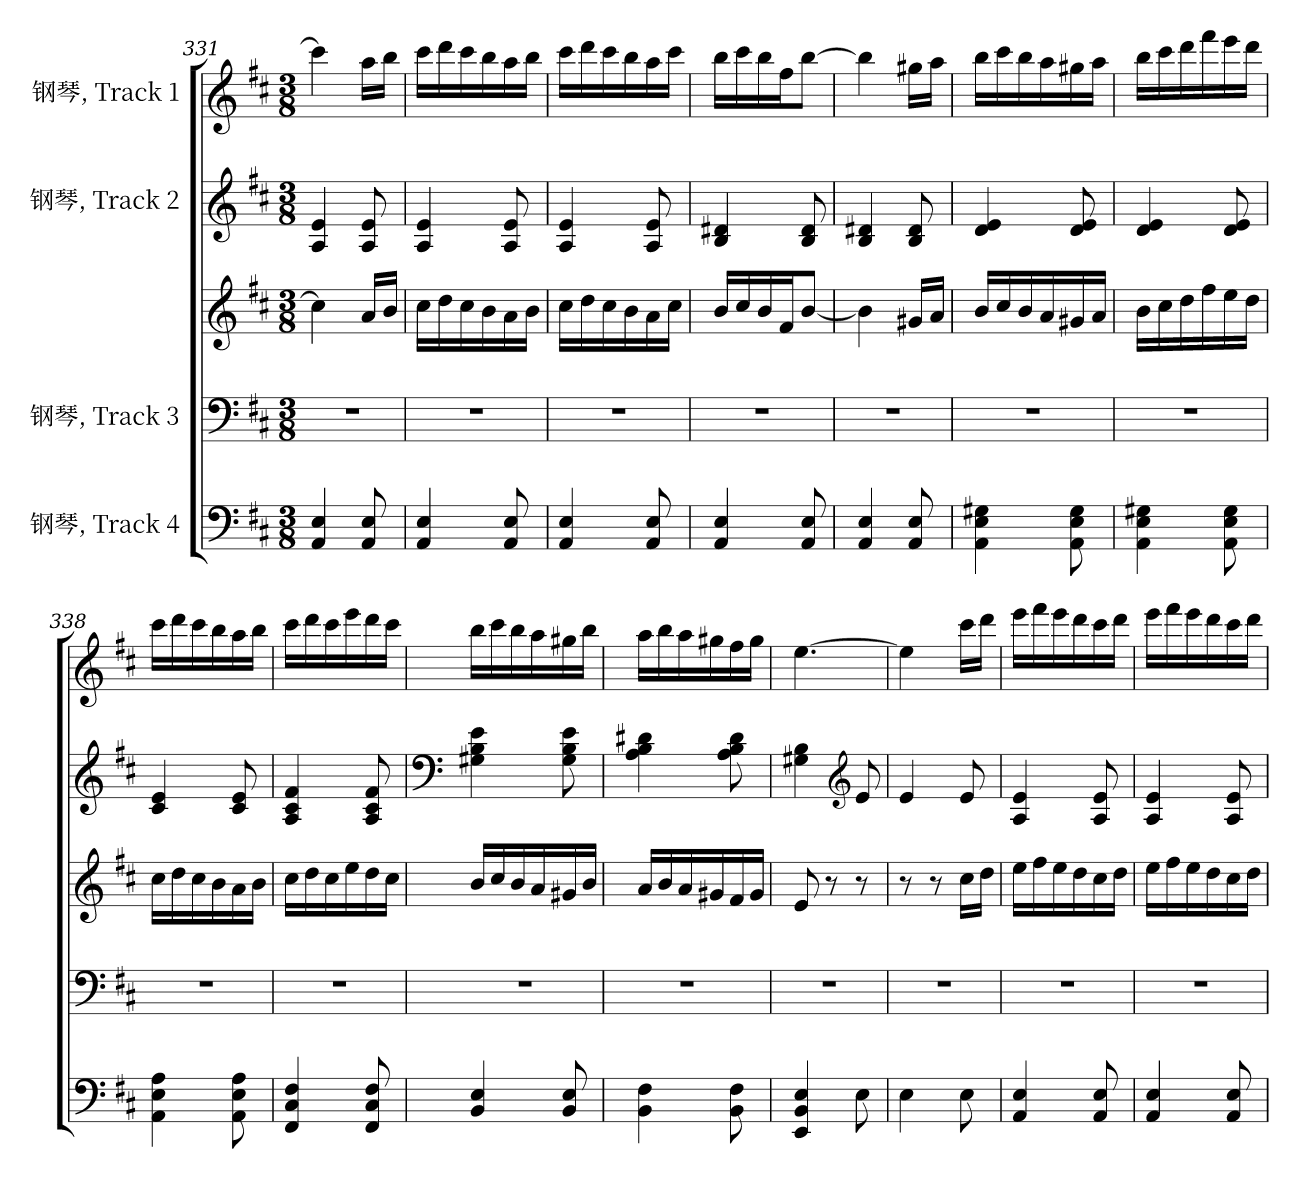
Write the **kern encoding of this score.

**kern	**kern	**kern	**kern	**kern
*part4	*part3	*part3	*part2	*part1
*staff5	*staff4	*staff3	*staff2	*staff1
*I"钢琴, Track 4	*I"钢琴, Track 3	*	*I"钢琴, Track 2	*I"钢琴, Track 1
*clefF4	*clefF4	*clefG2	*clefG2	*clefG2
*k[f#c#]	*k[f#c#]	*k[f#c#]	*k[f#c#]	*k[f#c#]
*M3/8	*M3/8	*M3/8	*M3/8	*M3/8
=331	=331	=331	=331	=331
4AA/ 4E/	4.r	4cc#\]	4A/ 4e/	4ccc#\]
8AA/ 8E/	.	16a/LL	8A/ 8e/	16aa\LL
.	.	16b/JJ	.	16bb\JJ
=332	=332	=332	=332	=332
4AA/ 4E/	4.r	16cc#\LL	4A/ 4e/	16ccc#\LL
.	.	16dd\	.	16ddd\
.	.	16cc#\	.	16ccc#\
.	.	16b\	.	16bb\
8AA/ 8E/	.	16a\	8A/ 8e/	16aa\
.	.	16b\JJ	.	16bb\JJ
=333	=333	=333	=333	=333
4AA/ 4E/	4.r	16cc#\LL	4A/ 4e/	16ccc#\LL
.	.	16dd\	.	16ddd\
.	.	16cc#\	.	16ccc#\
.	.	16b\	.	16bb\
8AA/ 8E/	.	16a\	8A/ 8e/	16aa\
.	.	16cc#\JJ	.	16ccc#\JJ
!!LO:PB:g=z
=334	=334	=334	=334	=334
4AA/ 4E/	4.r	16b/LL	4B/ 4d#X/	16bb\LL
.	.	16cc#/	.	16ccc#\
.	.	16b/	.	16bb\
.	.	16f#/J	.	16ff#\J
8AA/ 8E/	.	[8b/J	8B/ 8d#/	[8bb\J
=335	=335	=335	=335	=335
4AA/ 4E/	4.r	4b\]	4B/ 4d#X/	4bb\]
8AA/ 8E/	.	16g#X/LL	8B/ 8d#/	16gg#X\LL
.	.	16a/JJ	.	16aa\JJ
=336	=336	=336	=336	=336
4AA\ 4E\ 4G#X\	4.r	16b/LL	4d/ 4e/	16bb\LL
.	.	16cc#/	.	16ccc#\
.	.	16b/	.	16bb\
.	.	16a/	.	16aa\
8AA\ 8E\ 8G#\	.	16g#X/	8d/ 8e/	16gg#X\
.	.	16a/JJ	.	16aa\JJ
=337	=337	=337	=337	=337
4AA\ 4E\ 4G#X\	4.r	16b\LL	4d/ 4e/	16bb\LL
.	.	16cc#\	.	16ccc#\
.	.	16dd\	.	16ddd\
.	.	16ff#\	.	16fff#\
8AA\ 8E\ 8G#\	.	16ee\	8d/ 8e/	16eee\
.	.	16dd\JJ	.	16ddd\JJ
=338	=338	=338	=338	=338
4AA\ 4E\ 4A\	4.r	16cc#\LL	4c#/ 4e/	16ccc#\LL
.	.	16dd\	.	16ddd\
.	.	16cc#\	.	16ccc#\
.	.	16b\	.	16bb\
8AA\ 8E\ 8A\	.	16a\	8c#/ 8e/	16aa\
.	.	16b\JJ	.	16bb\JJ
!!LO:LB:g=z
=339	=339	=339	=339	=339
4FF#/ 4C#/ 4F#/	4.r	16cc#\LL	4A/ 4c#/ 4f#/	16ccc#\LL
.	.	16dd\	.	16ddd\
.	.	16cc#\	.	16ccc#\
.	.	16ee\	.	16eee\
8FF#/ 8C#/ 8F#/	.	16dd\	8A/ 8c#/ 8f#/	16ddd\
.	.	16cc#\JJ	.	16ccc#\JJ
=340	=340	=340	=340	=340
*	*	*	*clefF4	*
4BB/ 4E/	4.r	16b/LL	4G#X\ 4B\ 4e\	16bb\LL
.	.	16cc#/	.	16ccc#\
.	.	16b/	.	16bb\
.	.	16a/	.	16aa\
8BB/ 8E/	.	16g#X/	8G#\ 8B\ 8e\	16gg#X\
.	.	16b/JJ	.	16bb\JJ
=341	=341	=341	=341	=341
4BB\ 4F#\	4.r	16a/LL	4A\ 4B\ 4d#X\	16aa\LL
.	.	16b/	.	16bb\
.	.	16a/	.	16aa\
.	.	16g#X/	.	16gg#X\
8BB\ 8F#\	.	16f#/	8A\ 8B\ 8d#\	16ff#\
.	.	16g#/JJ	.	16gg#\JJ
=342	=342	=342	=342	=342
4EE/ 4BB/ 4E/	4.r	8e/	4G#X\ 4B\	[4.ee\
.	.	8r	.	.
*	*	*	*clefG2	*
8E\	.	8r	8e/	.
=343	=343	=343	=343	=343
4E\	4.r	8r	4e/	4ee\]
.	.	8r	.	.
8E\	.	16cc#\LL	8e/	16ccc#\LL
.	.	16dd\JJ	.	16ddd\JJ
!!LO:PB:g=z
=344	=344	=344	=344	=344
4AA/ 4E/	4.r	16ee\LL	4A/ 4e/	16eee\LL
.	.	16ff#\	.	16fff#\
.	.	16ee\	.	16eee\
.	.	16dd\	.	16ddd\
8AA/ 8E/	.	16cc#\	8A/ 8e/	16ccc#\
.	.	16dd\JJ	.	16ddd\JJ
=345	=345	=345	=345	=345
4AA/ 4E/	4.r	16ee\LL	4A/ 4e/	16eee\LL
.	.	16ff#\	.	16fff#\
.	.	16ee\	.	16eee\
.	.	16dd\	.	16ddd\
8AA/ 8E/	.	16cc#\	8A/ 8e/	16ccc#\
.	.	16dd\JJ	.	16ddd\JJ
=	=	=	=	=
*-	*-	*-	*-	*-
